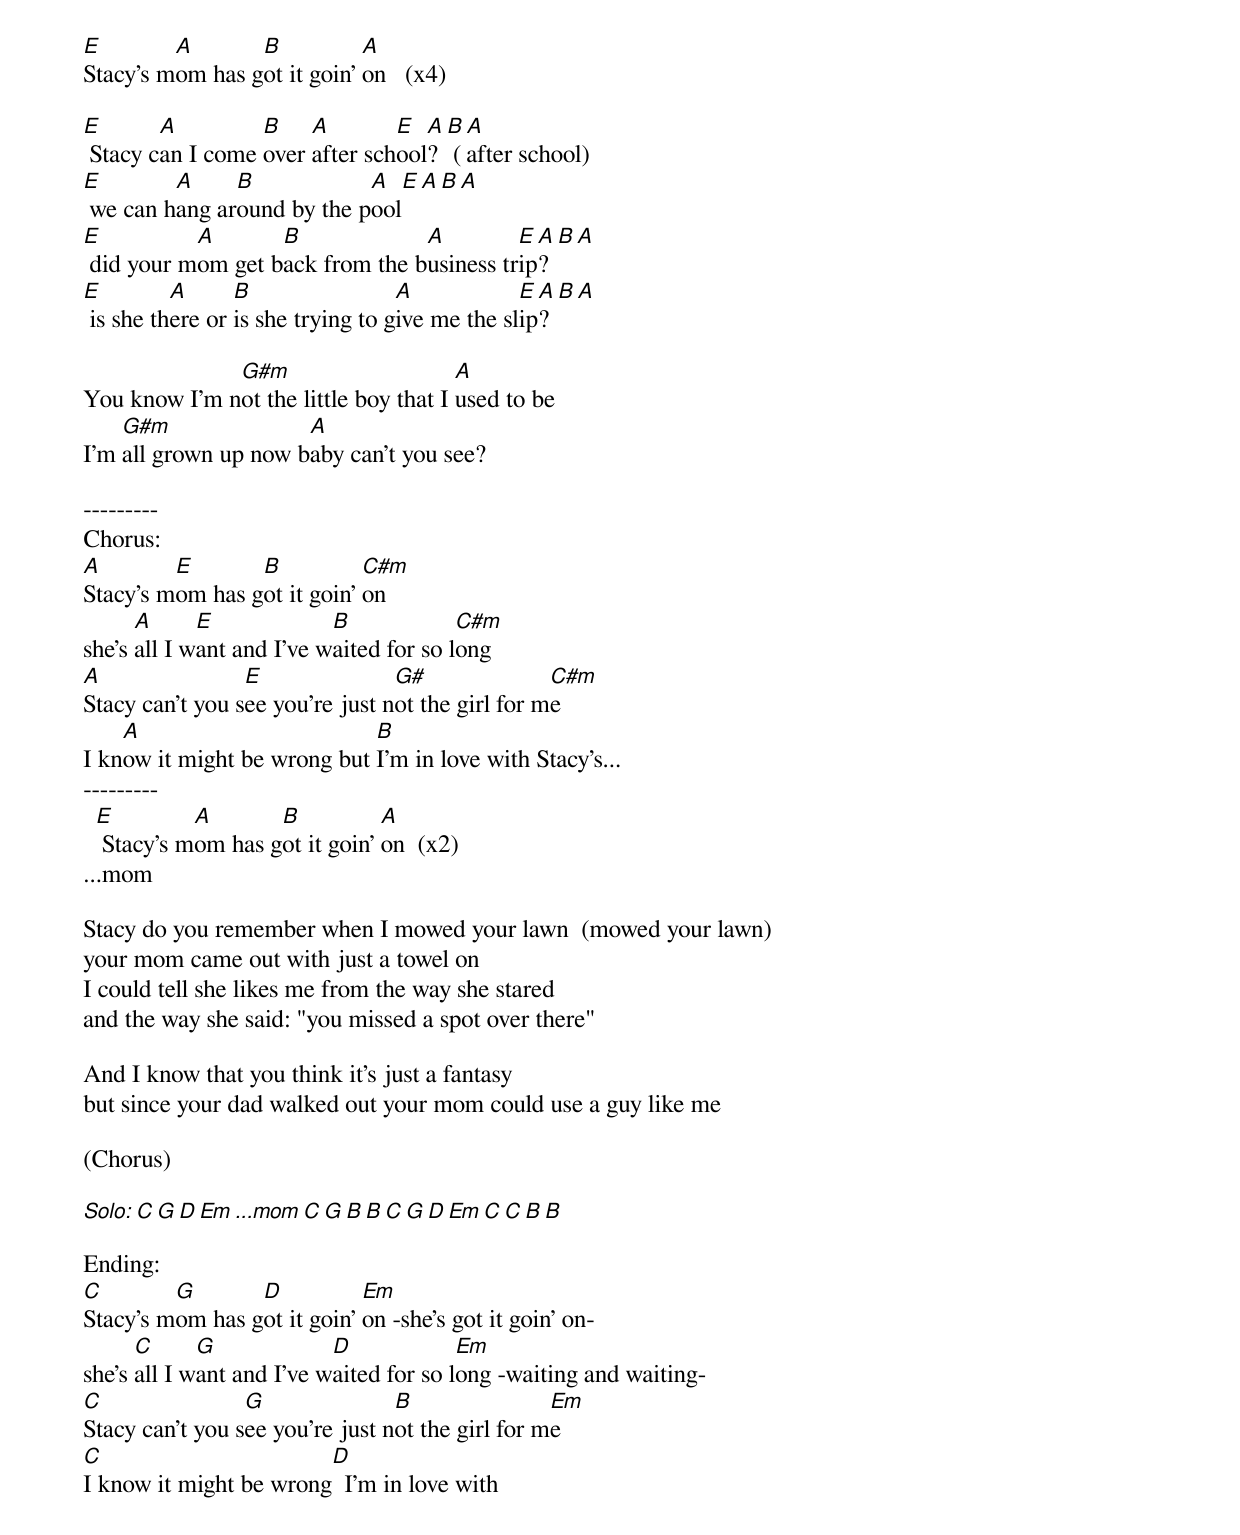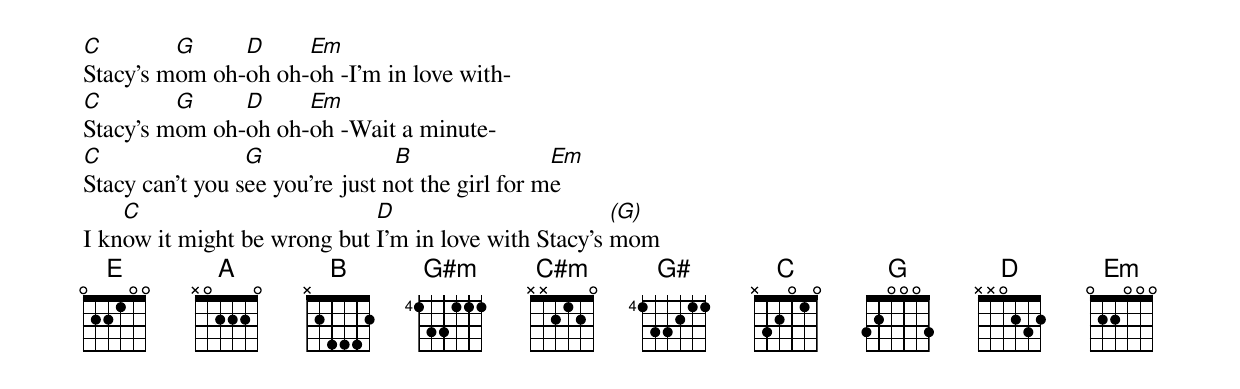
E        A       B           A
Stacy's mom has got it goin' on   (x4)

E       A         B    A        E  A B A
 Stacy can I come over after school?  (after school)
E        A     B            A  E A B A
 we can hang around by the pool
E          A       B             A         E A B A
 did your mom get back from the business trip?
E         A      B                 A            E A B A
 is she there or is she trying to give me the slip?

              G#m                      A
You know I'm not the little boy that I used to be
    G#m               A
I'm all grown up now baby can't you see?

---------
Chorus:
A        E       B           C#m
Stacy's mom has got it goin' on
      A      E             B             C#m
she's all I want and I've waited for so long
A                E               G#               C#m
Stacy can't you see you're just not the girl for me
    A                        B
I know it might be wrong but I'm in love with Stacy's...
---------
  E         A       B           A
   Stacy's mom has got it goin' on  (x2)
...mom

Stacy do you remember when I mowed your lawn  (mowed your lawn)
your mom came out with just a towel on
I could tell she likes me from the way she stared
and the way she said: "you missed a spot over there"

And I know that you think it's just a fantasy
but since your dad walked out your mom could use a guy like me

(Chorus)

Solo:  C  G  D  Em    ...mom       C  G  B  B       C  G  D  Em         C  C  B  B

Ending:
C        G       D           Em
Stacy's mom has got it goin' on -she's got it goin' on-
      C      G             D             Em
she's all I want and I've waited for so long -waiting and waiting-
C                G               B                Em
Stacy can't you see you're just not the girl for me
C                       D
I know it might be wrong  I'm in love with
C        G     D     Em
Stacy's mom oh-oh oh-oh -I'm in love with-
C        G     D     Em
Stacy's mom oh-oh oh-oh -Wait a minute-
C                G               B                Em
Stacy can't you see you're just not the girl for me
    C                        D                        (G)
I know it might be wrong but I'm in love with Stacy's mom
